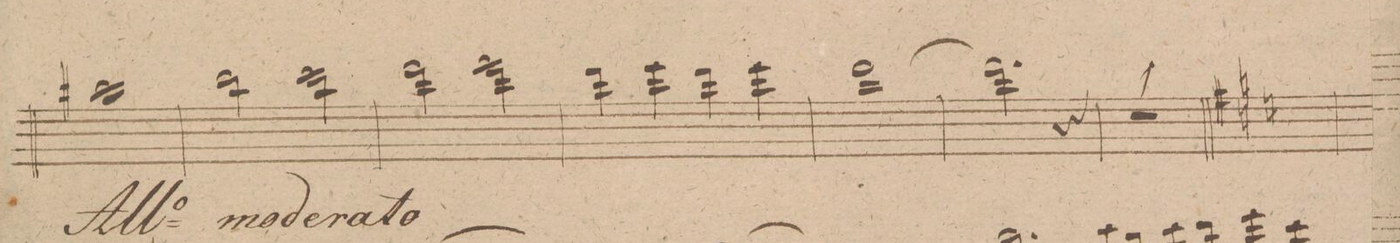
**kern	**dynam
*I"Flauto 1mo	*
*clefG2	*
*k[f#c#g#d#]	*
*met(c|)	*
*M2/2	*
1aa#X\	.
=175	=175
2bb\	.
2ccc#\	.
=176	=176
2ddd#\	.
2eee\	.
=177	=177
4ddd#\	.
4eee\	.
4ddd#\	.
4eee\	.
=178	=178
[1ddd#\	.
=179	=179
2.ddd#\]	.
4r	.
=180	=180
1r	.
=181||	=181||
*-	*-
